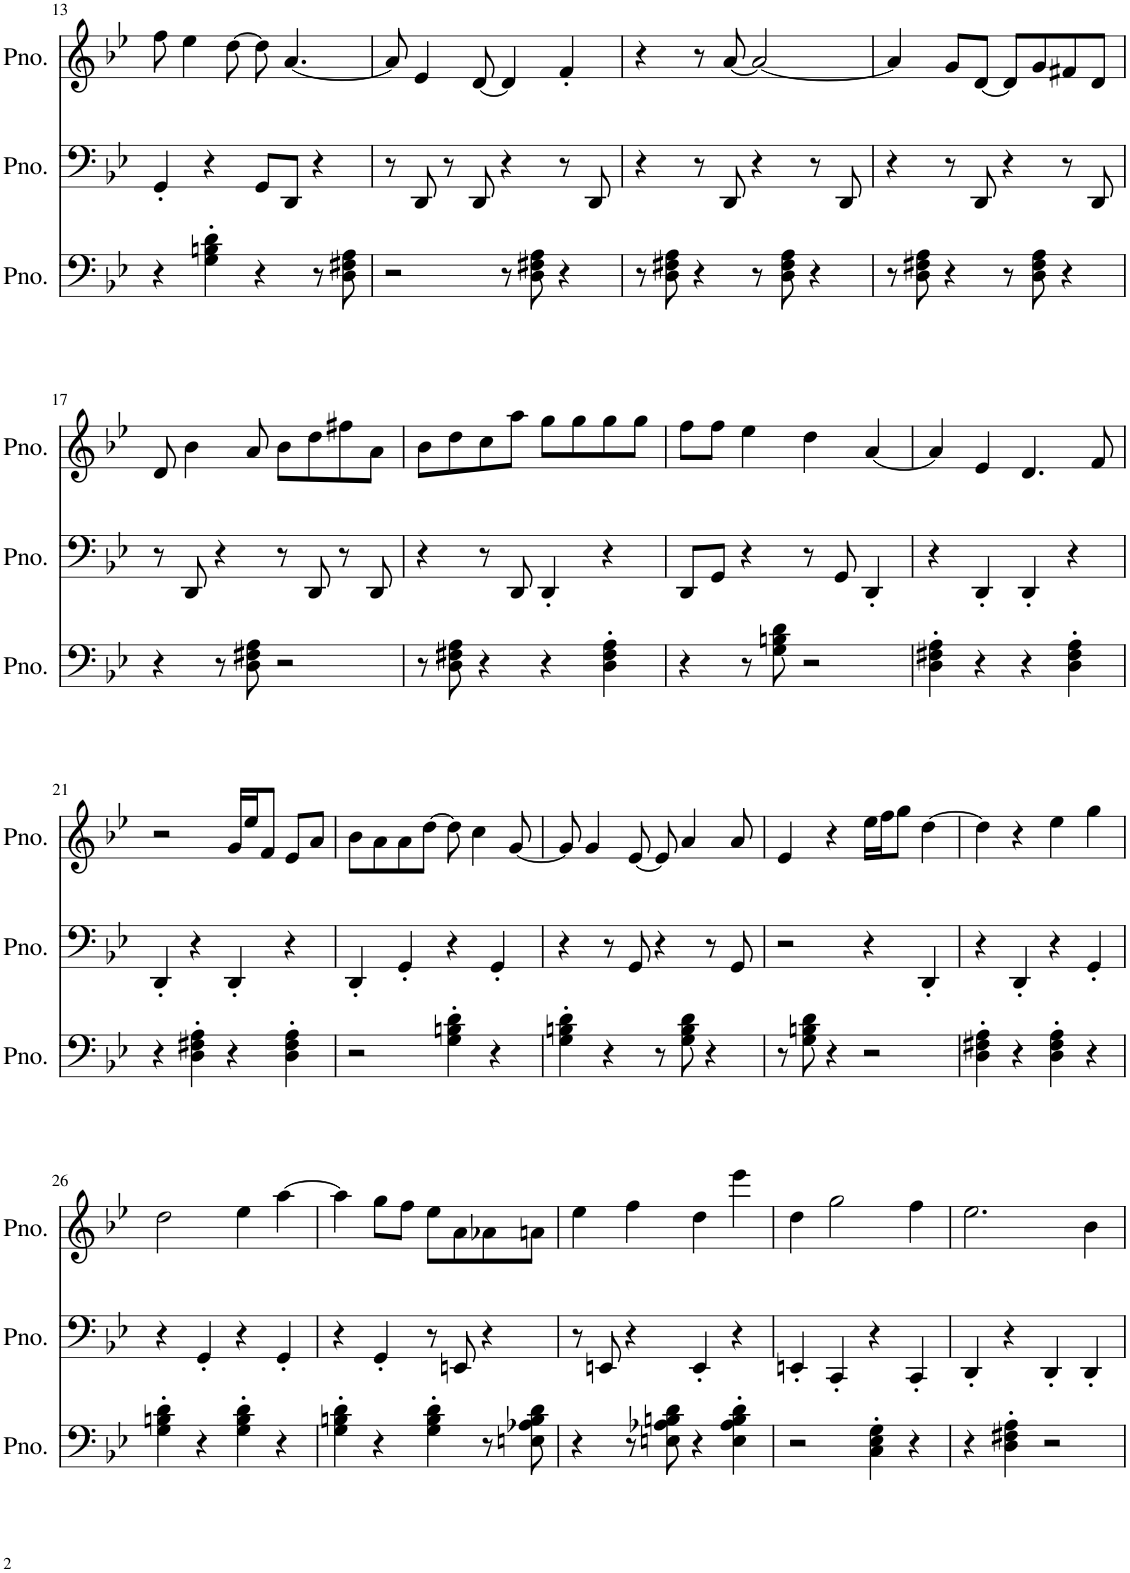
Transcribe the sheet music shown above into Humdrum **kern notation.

**kern	**kern	**kern
*part3	*part2	*part1
*staff3	*staff2	*staff1
*I"Piano	*I"Piano	*I"Piano
*I'Pno.	*I'Pno.	*I'Pno.
!!LO:PB:g=z
*clefF4	*clefF4	*clefG2
*k[b-e-]	*k[b-e-]	*k[b-e-]
*M4/4	*M4/4	*M4/4
=13	=13	=13
4r	4GG'/	8ff\
.	.	4ee-\
4G\' 4Bn\' 4d\'	4r	.
.	.	[8dd\
4r	8GG/L	8dd\]
.	8DD/J	[4.a/
8r	4r	.
8D\ 8F#X\ 8A\	.	.
=14	=14	=14
2r	8r	8a/]
.	8DD/	4e-/
.	8r	.
.	8DD/	[8d/
8r	4r	4d/]
8D\ 8F#X\ 8A\	.	.
4r	8r	4f'/
.	8DD/	.
=15	=15	=15
8r	4r	4r
8D\ 8F#X\ 8A\	.	.
4r	8r	8r
.	8DD/	[8a/
8r	4r	2a/_
8D\ 8F#\ 8A\	.	.
4r	8r	.
.	8DD/	.
=16	=16	=16
8r	4r	4a/]
8D\ 8F#X\ 8A\	.	.
4r	8r	8g/L
.	8DD/	[8d/J
8r	4r	8d/L]
8D\ 8F#\ 8A\	.	8g/
4r	8r	8f#X/
.	8DD/	8d/J
!!LO:LB:g=z
=17	=17	=17
4r	8r	8d/
.	8DD/	4b-\
8r	4r	.
8D\ 8F#X\ 8A\	.	8a/
2r	8r	8b-\L
.	8DD/	8dd\
.	8r	8ff#X\
.	8DD/	8a\J
=18	=18	=18
8r	4r	8b-\L
8D\ 8F#X\ 8A\	.	8dd\
4r	8r	8cc\
.	8DD/	8aa\J
4r	4DD'/	8gg\L
.	.	8gg\
4D\' 4F#\' 4A\'	4r	8gg\
.	.	8gg\J
=19	=19	=19
4r	8DD/L	8ff\L
.	8GG/J	8ff\J
8r	4r	4ee-\
8G\ 8Bn\ 8d\	.	.
2r	8r	4dd\
.	8GG/	.
.	4DD'/	[4a/
=20	=20	=20
4D\' 4F#X\' 4A\'	4r	4a/]
4r	4DD'/	4e-/
4r	4DD'/	4.d/
4D\' 4F#\' 4A\'	4r	.
.	.	8f/
!!LO:LB:g=z
=21	=21	=21
4r	4DD'/	2r
4D\' 4F#X\' 4A\'	4r	.
4r	4DD'/	16g/LL
.	.	16ee-/J
.	.	8f/J
4D\' 4F#\' 4A\'	4r	8e-/L
.	.	8a/J
=22	=22	=22
2r	4DD'/	8b-\L
.	.	8a\
.	4GG'/	8a\
.	.	[8dd\J
4G\' 4Bn\' 4d\'	4r	8dd\]
.	.	4cc\
4r	4GG'/	.
.	.	[8g/
=23	=23	=23
4G\' 4Bn\' 4d\'	4r	8g/]
.	.	4g/
4r	8r	.
.	8GG/	[8e-/
8r	4r	8e-/]
8G\ 8B\ 8d\	.	4a/
4r	8r	.
.	8GG/	8a/
=24	=24	=24
8r	2r	4e-/
8G\ 8Bn\ 8d\	.	.
4r	.	4r
2r	4r	16ee-\LL
.	.	16ff\J
.	.	8gg\J
.	4DD'/	[4dd\
=25	=25	=25
4D\' 4F#X\' 4A\'	4r	4dd\]
4r	4DD'/	4r
4D\' 4F#\' 4A\'	4r	4ee-\
4r	4GG'/	4gg\
!!LO:LB:g=z
=26	=26	=26
4G\' 4Bn\' 4d\'	4r	2dd\
4r	4GG'/	.
4G\' 4B\' 4d\'	4r	4ee-\
4r	4GG'/	[4aa\
=27	=27	=27
4G\' 4Bn\' 4d\'	4r	4aa\]
4r	4GG'/	8gg\L
.	.	8ff\J
4G\' 4B\' 4d\'	8r	8ee-\L
.	8EEn/	8a\
8r	4r	8a-X\
8En\ 8A-X\ 8B\ 8d\	.	8an\J
=28	=28	=28
4r	8r	4ee-\
.	8EEn/	.
8r	4r	4ff\
8En\ 8A-X\ 8Bn\ 8d\	.	.
4r	4EE'/	4dd\
4E\' 4A-\' 4B\' 4d\'	4r	4eee-\
=29	=29	=29
2r	4EEn'/	4dd\
.	4CC'/	2gg\
4C\' 4E-\' 4G\'	4r	.
4r	4CC'/	4ff\
=30	=30	=30
4r	4DD'/	2.ee-\
4D\' 4F#X\' 4A\'	4r	.
2r	4DD'/	.
.	4DD'/	4b-\
=	=	=
*-	*-	*-
